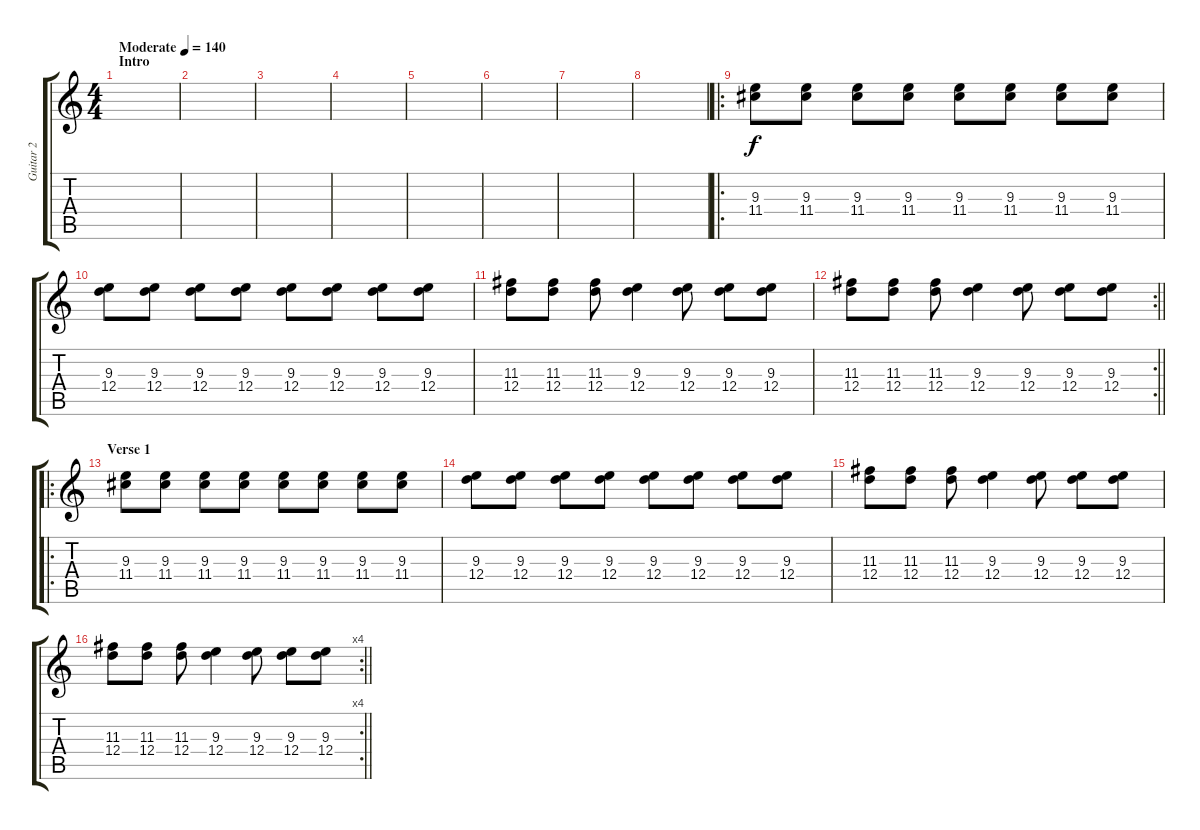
\track ("Guitar 2" "Guitar 2") {instrument overdrivenguitar}
\staff {score tabs}
\tuning (E4 B3 G3 D3 A2 E2) {hide}
\ts (4 4)
\section ("" "Intro")
\tempo (140 "Moderate")
\clef g2
\ks c
|
|
|
|
|
|
|
|
\ro
(9.3 11.4).8 (9.3 11.4).8 (9.3 11.4).8 (9.3 11.4).8 (9.3 11.4).8 (9.3 11.4).8 (9.3 11.4).8 (9.3 11.4).8 |
(9.3 12.4).8 (9.3 12.4).8 (9.3 12.4).8 (9.3 12.4).8 (9.3 12.4).8 (9.3 12.4).8 (9.3 12.4).8 (9.3 12.4).8 |
(11.3 12.4).8 (11.3 12.4).8 (11.3 12.4).8 (9.3 12.4).4 (9.3 12.4).8 (9.3 12.4).8 (9.3 12.4).8 |
\rc 2
\barLineRight lightlight
(11.3 12.4).8 (11.3 12.4).8 (11.3 12.4).8 (9.3 12.4).4 (9.3 12.4).8 (9.3 12.4).8 (9.3 12.4).8 |
\ro
\section ("" "Verse 1")
(9.3 11.4).8 (9.3 11.4).8 (9.3 11.4).8 (9.3 11.4).8 (9.3 11.4).8 (9.3 11.4).8 (9.3 11.4).8 (9.3 11.4).8 |
(9.3 12.4).8 (9.3 12.4).8 (9.3 12.4).8 (9.3 12.4).8 (9.3 12.4).8 (9.3 12.4).8 (9.3 12.4).8 (9.3 12.4).8 |
(11.3 12.4).8 (11.3 12.4).8 (11.3 12.4).8 (9.3 12.4).4 (9.3 12.4).8 (9.3 12.4).8 (9.3 12.4).8 |
\rc 4
\barLineRight lightlight
(11.3 12.4).8 (11.3 12.4).8 (11.3 12.4).8 (9.3 12.4).4 (9.3 12.4).8 (9.3 12.4).8 (9.3 12.4).8
